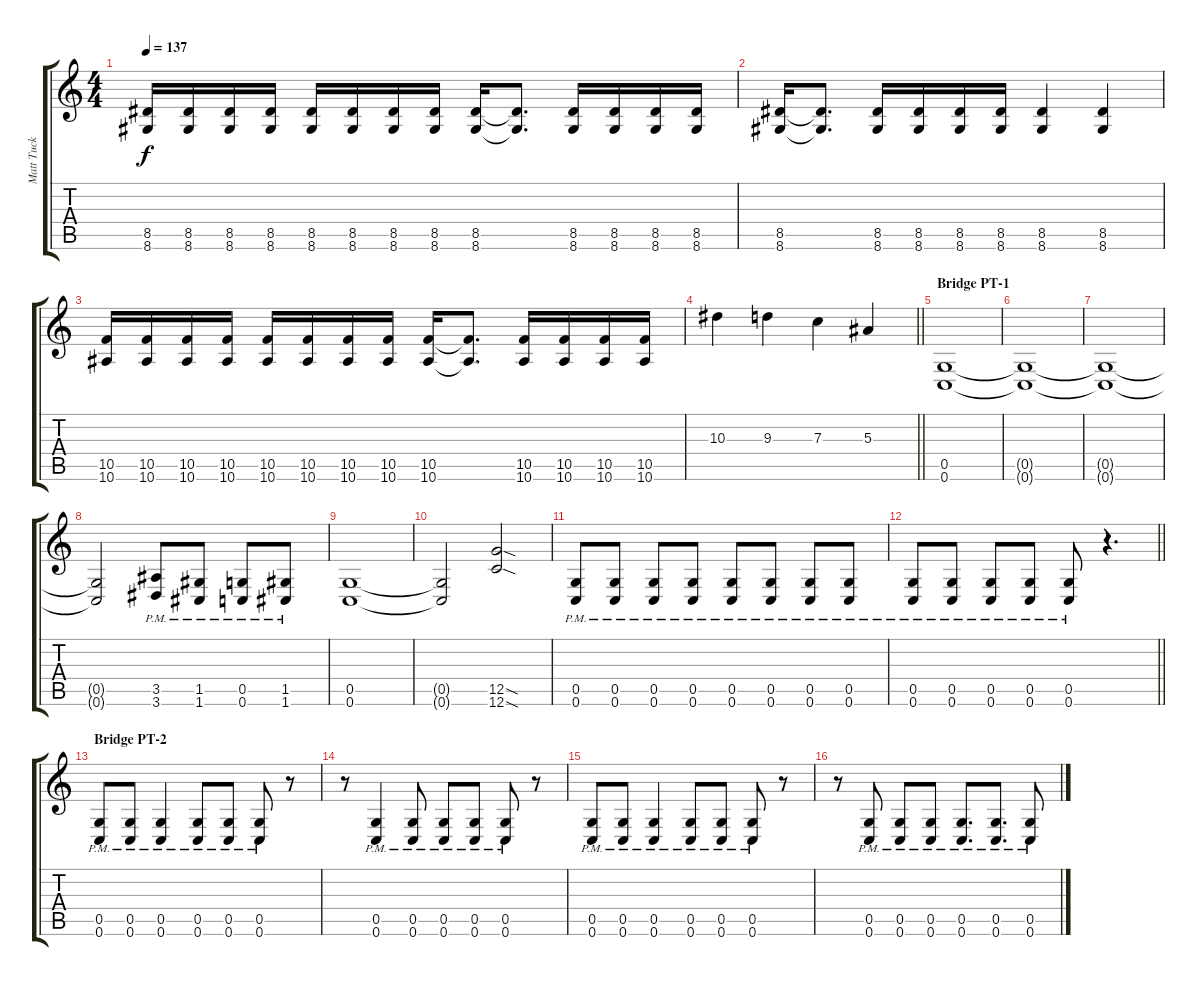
\track ("Matt Tuck (Rhythm Guitar)" "Matt Tuck ") {instrument distortionguitar}
\staff {score tabs}
\tuning (D4 A3 F3 C3 G2 C2) {hide}
\ts (4 4)
\tempo 137
\clef g2
\ks c
(8.5 8.6).16{dy f} (8.5 8.6).16 (8.5 8.6).16 (8.5 8.6).16 (8.5 8.6).16 (8.5 8.6).16 (8.5 8.6).16 (8.5 8.6).16 (8.5 8.6).16 (8.5{t} 8.6{t}).8{d} (8.5 8.6).16 (8.5 8.6).16 (8.5 8.6).16 (8.5 8.6).16 |
(8.5 8.6).16 (8.5{t} 8.6{t}).8{d} (8.5 8.6).16 (8.5 8.6).16 (8.5 8.6).16 (8.5 8.6).16 (8.5 8.6).4 (8.5 8.6).4 |
(10.5 10.6).16 (10.5 10.6).16 (10.5 10.6).16 (10.5 10.6).16 (10.5 10.6).16 (10.5 10.6).16 (10.5 10.6).16 (10.5 10.6).16 (10.5 10.6).16 (10.5{t} 10.6{t}).8{d} (10.5 10.6).16 (10.5 10.6).16 (10.5 10.6).16 (10.5 10.6).16 |
\barLineRight lightlight
10.3.4 9.3.4 7.3.4 5.3.4 |
\section ("" "Bridge PT-1")
(0.5 0.6).1 |
(0.5{t} 0.6{t}).1 |
(0.5{t} 0.6{t}).1 |
(0.5{t} 0.6{t}).2 (3.5{pm} 3.6{pm}).8 (1.5{pm} 1.6{pm}).8 (0.5{pm} 0.6{pm}).8 (1.5{pm} 1.6{pm}).8 |
(0.5 0.6).1 |
(0.5{t} 0.6{t}).2 (12.5{sod} 12.6{sod}).2 |
(0.5{pm} 0.6{pm}).8 (0.5{pm} 0.6{pm}).8 (0.5{pm} 0.6{pm}).8 (0.5{pm} 0.6{pm}).8 (0.5{pm} 0.6{pm}).8 (0.5{pm} 0.6{pm}).8 (0.5{pm} 0.6{pm}).8 (0.5{pm} 0.6{pm}).8 |
\barLineRight lightlight
(0.5{pm} 0.6{pm}).8 (0.5{pm} 0.6{pm}).8 (0.5{pm} 0.6{pm}).8 (0.5{pm} 0.6{pm}).8 (0.5{pm} 0.6{pm}).8 r.4{d} |
\section ("" "Bridge PT-2")
(0.5{pm} 0.6{pm}).8 (0.5{pm} 0.6{pm}).8 (0.5{pm} 0.6{pm}).4 (0.5{pm} 0.6{pm}).8 (0.5{pm} 0.6{pm}).8 (0.5{pm} 0.6{pm}).8 r.8 |
r.8 (0.5{pm} 0.6{pm}).4 (0.5{pm} 0.6{pm}).8 (0.5{pm} 0.6{pm}).8 (0.5{pm} 0.6{pm}).8 (0.5{pm} 0.6{pm}).8 r.8 |
(0.5{pm} 0.6{pm}).8 (0.5{pm} 0.6{pm}).8 (0.5{pm} 0.6{pm}).4 (0.5{pm} 0.6{pm}).8 (0.5{pm} 0.6{pm}).8 (0.5{pm} 0.6{pm}).8 r.8 |
r.8 (0.5{pm} 0.6{pm}).8 (0.5{pm} 0.6{pm}).8 (0.5{pm} 0.6{pm}).8 (0.5{pm} 0.6{pm}).8{d} (0.5{pm} 0.6{pm}).8{d} (0.5{pm} 0.6{pm}).8
